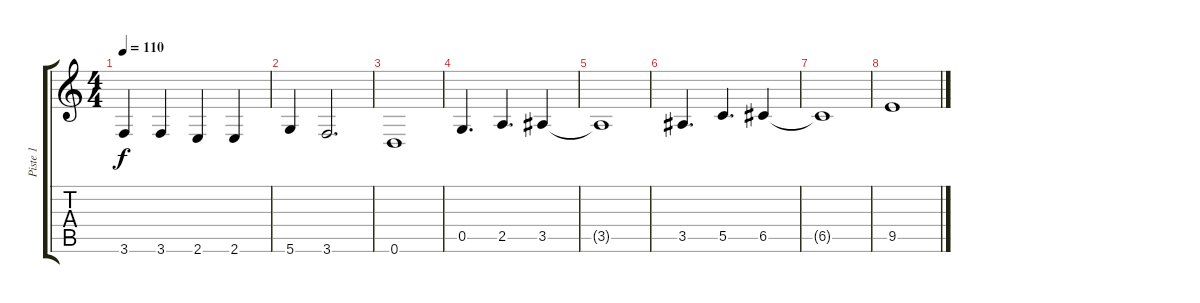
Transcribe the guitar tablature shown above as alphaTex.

\track ("Piste 1" "Piste 1") {instrument acousticguitarnylon}
\staff {score tabs}
\tuning (E4 B3 G3 D3 G2 D2) {hide}
\ts (4 4)
\tempo 110
\clef g2
\ks c
3.6.4{dy f} 3.6.4 2.6.4 2.6.4 |
5.6.4 3.6.2{d} |
0.6.1 |
0.5.4{d} 2.5.4{d} 3.5.4 |
3.5{t}.1 |
3.5.4{d} 5.5.4{d} 6.5.4 |
6.5{t}.1 |
9.5.1
